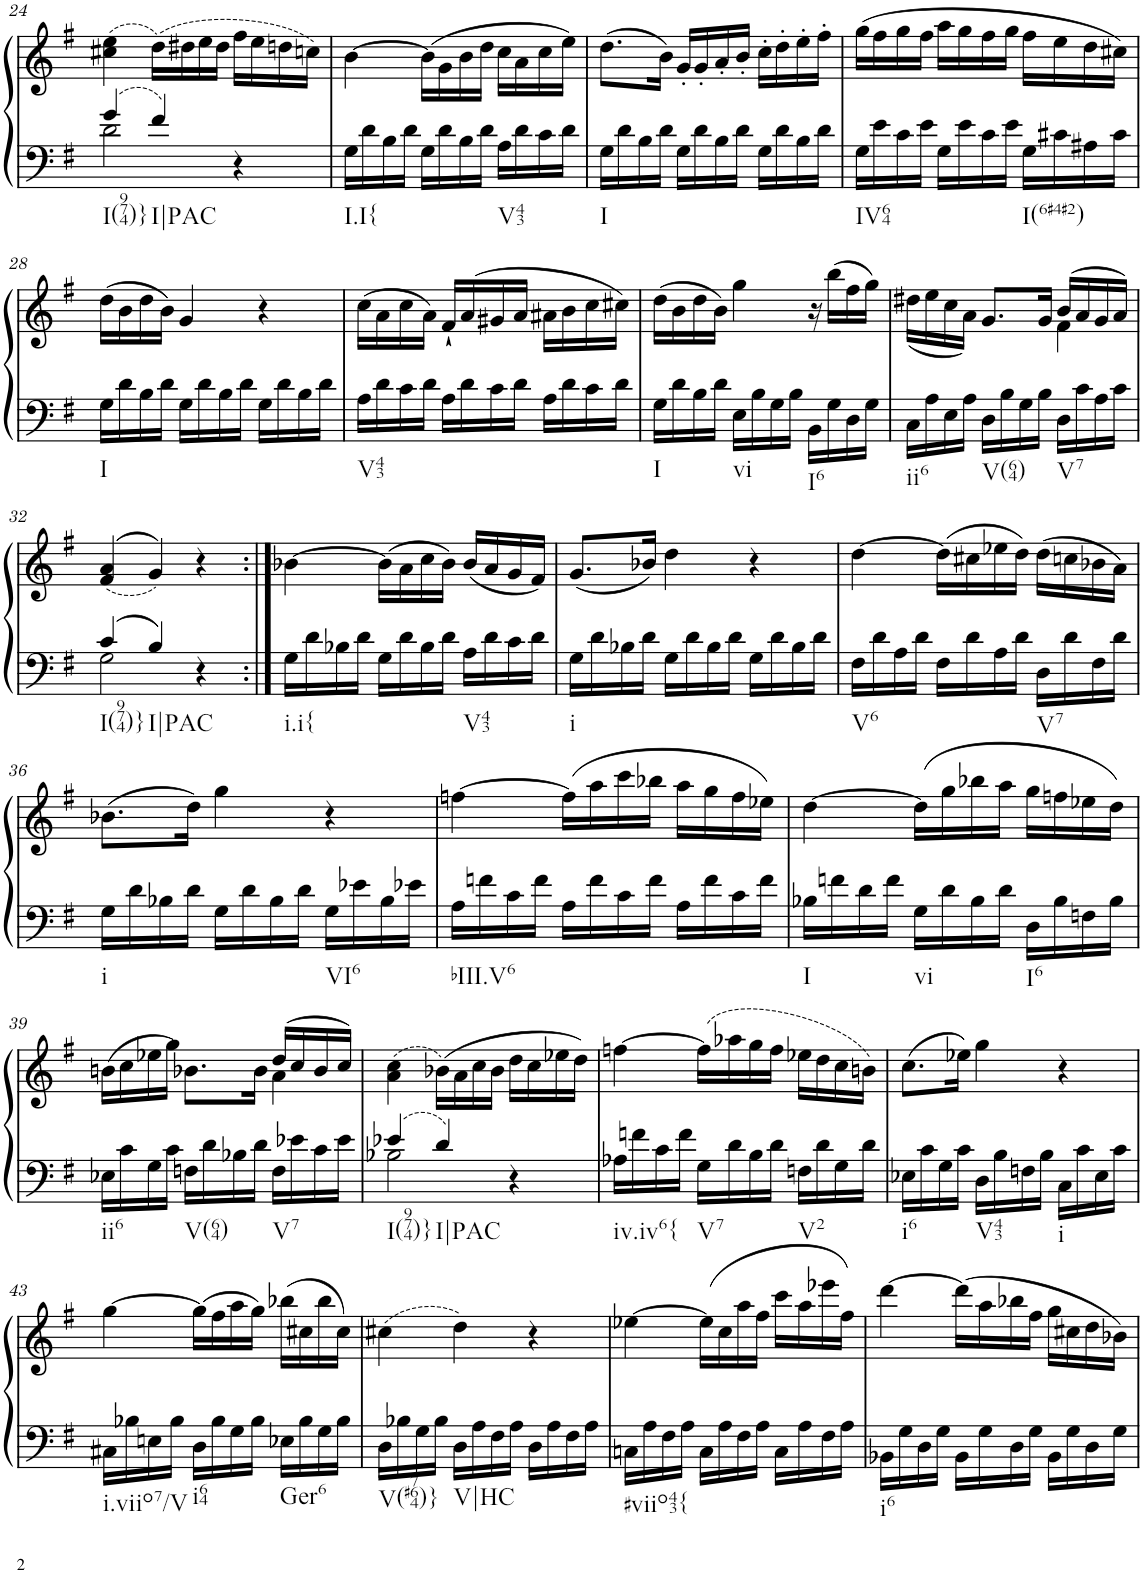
**kern	**kern
*part1	*part1
*staff2	*staff1
*I"Piano, Piano right	*
*I'Pno.	*
!!LO:PB:g=z
*clefF4	*clefG2
*k[f#]	*k[f#]
*M3/4	*M3/4
=24	=24
*^	*
!LO:TX:b:t=I(974)}	!	!
4g/	2d\	(4cc#X\ 4ee\
!LO:TX:b:t=I|PAC	!	!
4f#/	.	(16dd\LL)
.	.	16dd#X\
.	.	16ee\
.	.	16dd#\JJ
4r	4ryy	16ff#\LL
.	.	16ee\
.	.	16ddn\
.	.	16ccn\JJ)
*v	*v	*
=25	=25
!LO:TX:b:t=I.I{	!
16G\LL	[4b\
16d\	.
16B\	.
16d\JJ	.
16G\LL	(16b\LL]
16d\	16g\
16B\	16b\
16d\JJ	16dd\JJ
!LO:TX:b:t=V43	!
16A\LL	16cc\LL
16d\	16a\
16c\	16cc\
16d\JJ	16ee\JJ)
=26	=26
!LO:TX:b:t=I	!
16G\LL	(8.dd\L
16d\	.
16B\	.
16d\JJ	16b\Jk)
16G\LL	16g'/LL
16d\	16g'/
16B\	16a'/
16d\JJ	16b'/JJ
16G\LL	16cc'\LL
16d\	16dd'\
16B\	16ee'\
16d\JJ	16ff#'\JJ
=27	=27
!LO:TX:b:t=IV64	!
16G\LL	(16gg\LL
16e\	16ff#\
16c\	16gg\
16e\JJ	16ff#\JJ
16G\LL	16aa\LL
16e\	16gg\
16c\	16ff#\
16e\JJ	16gg\JJ
!LO:TX:b:t=I(6#4#2)	!
16G\LL	16ff#\LL
16c#X\	16ee\
16A#X\	16dd\
16c#\JJ	16cc#X\JJ)
!!LO:LB:g=z
=28	=28
!LO:TX:b:t=I	!
16G\LL	(16dd\LL
16d\	16b\
16B\	16dd\
16d\JJ	16b\JJ)
16G\LL	4g/
16d\	.
16B\	.
16d\JJ	.
16G\LL	4r
16d\	.
16B\	.
16d\JJ	.
=29	=29
!LO:TX:b:t=V43	!
16A\LL	(16cc\LL
16d\	16a\
16c\	16cc\
16d\JJ	16a\JJ)
16A\LL	16f#`/LL
16d\	(16a/
16c\	16g#X/
16d\JJ	16a/JJ
16A\LL	16a#X\LL
16d\	16b\
16c\	16cc\
16d\JJ	16cc#X\JJ)
=30	=30
!LO:TX:b:t=I	!
16G\LL	(16dd\LL
16d\	16b\
16B\	16dd\
16d\JJ	16b\JJ)
!LO:TX:b:t=vi	!
16E\LL	4gg\
16B\	.
16G\	.
16B\JJ	.
!LO:TX:b:t=I6	!
16BB\LL	16r
16G\	(16bb\LL
16D\	16ff#\
16G\JJ	16gg\JJ)
=31	=31
*	*^
!LO:TX:b:t=ii6	!	!
16C\LL	(<16dd#X\LL	2ryy
16A\	16ee\	.
16E\	16cc\	.
16A\JJ	16a\JJ)	.
!LO:TX:b:t=V(64)	!	!
16D\LL	8.g/L	.
16B\	.	.
16G\	.	.
16B\JJ	16g/Jk	.
!LO:TX:b:t=V7	!	!
16D\LL	(16b/LL	4f#\
16c\	16a/	.
16A\	16g/	.
16c\JJ	16a/JJ)	.
*	*v	*v
!!LO:LB:g=z
=32	=32
*^	*
!LO:TX:b:t=I(974)}	!	!
4c/	2G\	(>(4f#/ 4a/
!LO:TX:b:t=I|PAC	!	!
4B/	.	4g/))
4r	4ryy	4r
=33:|!	=33:|!	=33:|!
!LO:TX:b:t=i.i{	!	!
*v	*v	*
16G\LL	[4b-X\
16d\	.
16B-X\	.
16d\JJ	.
16G\LL	(16b-\LL]
16d\	16a\
16B-\	16cc\
16d\JJ	16b-\JJ)
!LO:TX:b:t=V43	!
16A\LL	(16b-/LL
16d\	16a/
16c\	16g/
16d\JJ	16f#/JJ)
=34	=34
!LO:TX:b:t=i	!
16G\LL	(8.g/L
16d\	.
16B-X\	.
16d\JJ	16b-X/Jk)
16G\LL	4dd\
16d\	.
16B-\	.
16d\JJ	.
16G\LL	4r
16d\	.
16B-\	.
16d\JJ	.
=35	=35
!LO:TX:b:t=V6	!
16F#\LL	[4dd\
16d\	.
16A\	.
16d\JJ	.
16F#\LL	(16dd\LL]
16d\	16cc#X\
16A\	16ee-X\
16d\JJ	16dd\JJ)
!LO:TX:b:t=V7	!
16D\LL	(16dd\LL
16d\	16ccn\
16F#\	16b-X\
16d\JJ	16a\JJ)
!!LO:LB:g=z
=36	=36
!LO:TX:b:t=i	!
16G\LL	(8.b-X\L
16d\	.
16B-X\	.
16d\JJ	16dd\Jk)
16G\LL	4gg\
16d\	.
16B-\	.
16d\JJ	.
!LO:TX:b:t=VI6	!
16G\LL	4r
16e-X\	.
16B-\	.
16e-X\JJ	.
=37	=37
!LO:TX:b:t=bIII.V6	!
16A\LL	[4ffn\
16fn\	.
16c\	.
16f\JJ	.
16A\LL	(16ff\LL]
16f\	16aa\
16c\	16ccc\
16f\JJ	16bb-X\JJ
16A\LL	16aa\LL
16f\	16gg\
16c\	16ff\
16f\JJ	16ee-X\JJ)
=38	=38
!LO:TX:b:t=I	!
16B-X\LL	[4dd\
16fn\	.
16d\	.
16f\JJ	.
!LO:TX:b:t=vi	!
16G\LL	(16dd\LL]
16d\	16gg\
16B-\	16bb-X\
16d\JJ	16aa\JJ
!LO:TX:b:t=I6	!
16D\LL	16gg\LL
16B-\	16ffn\
16Fn\	16ee-X\
16B-\JJ	16dd\JJ)
!!LO:LB:g=z
=39	=39
*	*^
!LO:TX:b:t=ii6	!	!
16E-X\LL	(16bn\LL	2ryy
16c\	16cc\	.
16G\	16ee-X\	.
16c\JJ	16gg\JJ)	.
!LO:TX:b:t=V(64)	!	!
16Fn\LL	8.b-X\L	.
16d\	.	.
16B-X\	.	.
16d\JJ	16b-\Jk	.
!LO:TX:b:t=V7	!	!
16F\LL	(16dd/LL	4a\
16e-X\	16cc/	.
16c\	16b-/	.
16e-\JJ	16cc/JJ)	.
*	*v	*v
=40	=40
*^	*
!LO:TX:b:t=I(974)}	!	!
4e-X/	2B-X\	(4a\ 4cc\
!LO:TX:b:t=I|PAC	!	!
4d/	.	(16b-X\LL)
.	.	16a\
.	.	16cc\
.	.	16b-\JJ
4r	4ryy	16dd\LL
.	.	16cc\
.	.	16ee-X\
.	.	16dd\JJ)
*v	*v	*
=41	=41
!LO:TX:b:t=iv.iv6{	!
16A-X\LL	[4ffn\
16fn\	.
16c\	.
16f\JJ	.
!LO:TX:b:t=V7	!
16G\LL	(16ff\LL]
16d\	16aa-X\
16B\	16gg\
16d\JJ	16ff\JJ
!LO:TX:b:t=V2	!
16Fn\LL	16ee-X\LL
16d\	16dd\
16G\	16cc\
16d\JJ	16bn\JJ)
=42	=42
!LO:TX:b:t=i6	!
16E-X\LL	(8.cc\L
16c\	.
16G\	.
16c\JJ	16ee-X\Jk)
!LO:TX:b:t=V43	!
16D\LL	4gg\
16B\	.
16Fn\	.
16B\JJ	.
!LO:TX:b:t=i	!
16C\LL	4r
16c\	.
16E-\	.
16c\JJ	.
!!LO:LB:g=z
=43	=43
!LO:TX:b:t=i.viio7/V	!
16C#X\LL	[4gg\
16B-X\	.
16En\	.
16B-\JJ	.
!LO:TX:b:t=i64	!
16D\LL	(16gg\LL]
16B-\	16ff#\
16G\	16aa\
16B-\JJ	16gg\JJ)
!LO:TX:b:t=Ger6	!
16E-X\LL	(16bb-X\LL
16B-\	16cc#X\
16G\	16bb-\
16B-\JJ	16cc#\JJ)
=44	=44
!LO:TX:b:t=V(#764)}	!
16D\LL	(4cc#X\
16B-X\	.
16G\	.
16B-\JJ	.
!LO:TX:b:t=V|HC	!
16D\LL	4dd\)
16A\	.
16F#\	.
16A\JJ	.
16D\LL	4r
16A\	.
16F#\	.
16A\JJ	.
=45	=45
!LO:TX:b:t=#viio43{	!
16Cn\LL	[4ee-X\
16A\	.
16F#\	.
16A\JJ	.
16C\LL	(16ee-\LL]
16A\	16cc\
16F#\	16aa\
16A\JJ	16ff#\JJ
16C\LL	16ccc\LL
16A\	16aa\
16F#\	16eee-X\
16A\JJ	16ff#\JJ)
=46	=46
!LO:TX:b:t=i6	!
16BB-X\LL	[4ddd\
16G\	.
16D\	.
16G\JJ	.
16BB-\LL	(16ddd\LL]
16G\	16aa\
16D\	16bb-X\
16G\JJ	16ff#\JJ
16BB-\LL	16gg\LL
16G\	16cc#X\
16D\	16dd\
16G\JJ	16b-X\JJ)
=	=
*-	*-
